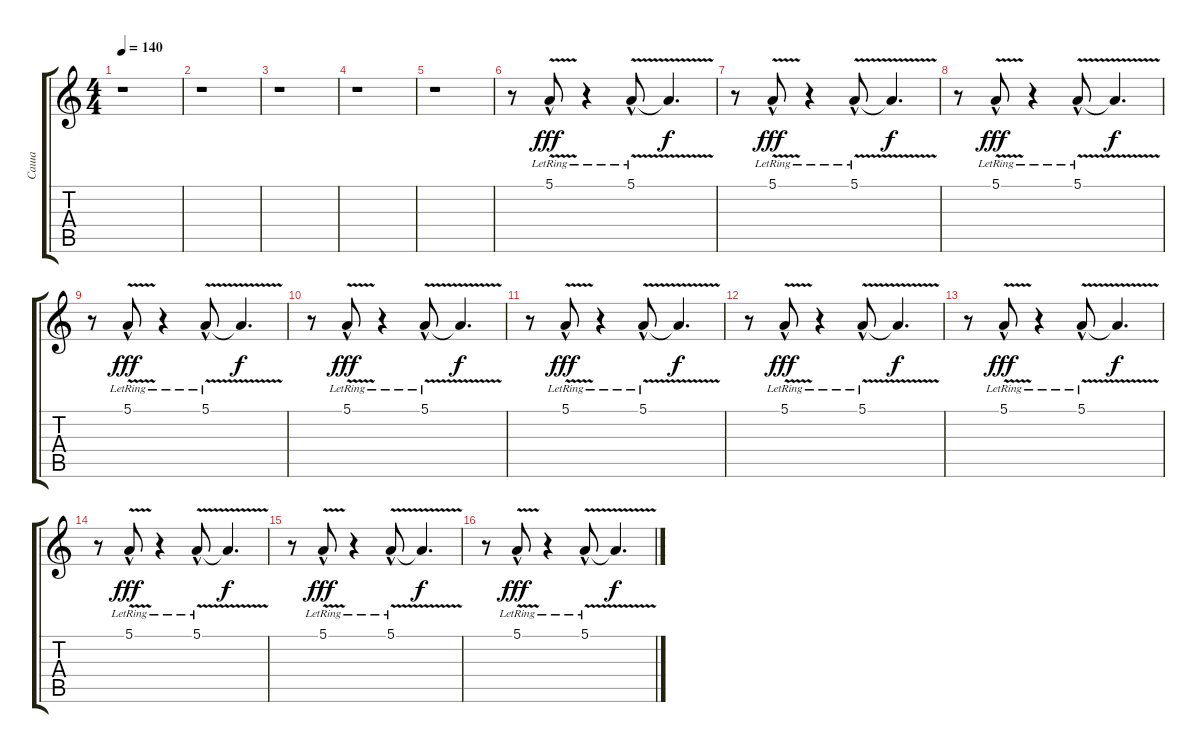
\track ("Саша" "Саша") {instrument lead2sawtooth}
\staff {score tabs}
\tuning (E4 B3 G3 D3 A2 E2) {hide}
\ts (4 4)
\tempo 140
\clef g2
\ks c
r.1{dy fff instrument lead2sawtooth} |
r.1 |
r.1 |
r.1 |
r.1 |
r.8 5.1{v hac lr}.8 r.4 5.1{v hac lr}.8 5.1{t}.4{d dy f} |
r.8 5.1{v hac lr}.8{dy fff} r.4 5.1{v hac lr}.8 5.1{t}.4{d dy f} |
r.8 5.1{v hac lr}.8{dy fff} r.4 5.1{v hac lr}.8 5.1{t}.4{d dy f} |
r.8 5.1{v hac lr}.8{dy fff} r.4 5.1{v hac lr}.8 5.1{t}.4{d dy f} |
r.8 5.1{v hac lr}.8{dy fff} r.4 5.1{v hac lr}.8 5.1{t}.4{d dy f} |
r.8 5.1{v hac lr}.8{dy fff} r.4 5.1{v hac lr}.8 5.1{t}.4{d dy f} |
r.8 5.1{v hac lr}.8{dy fff} r.4 5.1{v hac lr}.8 5.1{t}.4{d dy f} |
r.8 5.1{v hac lr}.8{dy fff} r.4 5.1{v hac lr}.8 5.1{t}.4{d dy f} |
r.8 5.1{v hac lr}.8{dy fff} r.4 5.1{v hac lr}.8 5.1{t}.4{d dy f} |
r.8 5.1{v hac lr}.8{dy fff} r.4 5.1{v hac lr}.8 5.1{t}.4{d dy f} |
r.8 5.1{v hac lr}.8{dy fff} r.4 5.1{v hac lr}.8 5.1{t}.4{d dy f}
